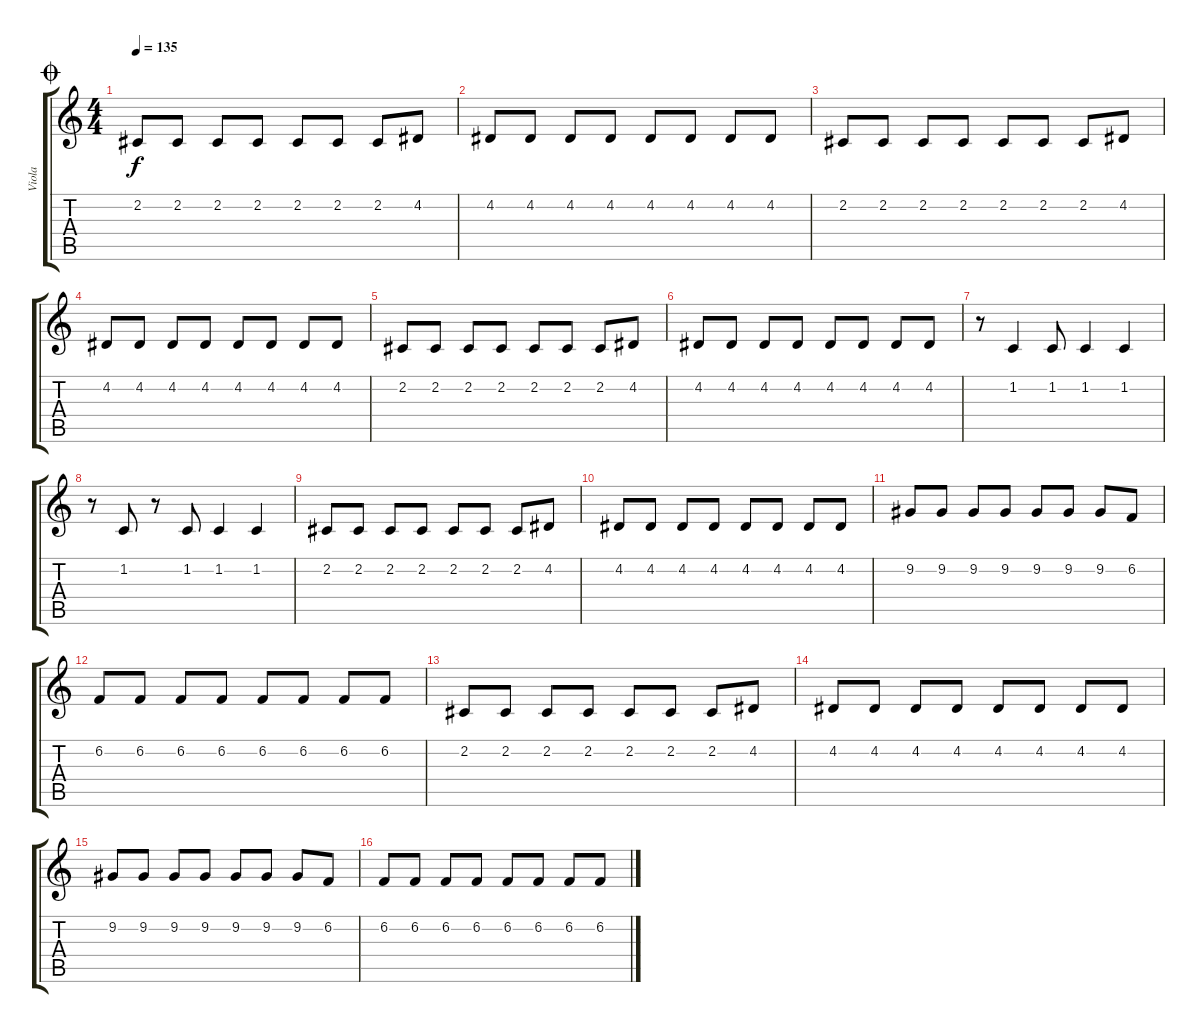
\track ("Viola" "Viola") {instrument viola}
\staff {score tabs}
\tuning (E4 B3 G3 D3 A2 E2) {hide}
\ts (4 4)
\jump coda
\tempo 135
\clef g2
\ks c
2.2.8{dy f} 2.2.8 2.2.8 2.2.8 2.2.8 2.2.8 2.2.8 4.2.8 |
4.2.8 4.2.8 4.2.8 4.2.8 4.2.8 4.2.8 4.2.8 4.2.8 |
2.2.8 2.2.8 2.2.8 2.2.8 2.2.8 2.2.8 2.2.8 4.2.8 |
4.2.8 4.2.8 4.2.8 4.2.8 4.2.8 4.2.8 4.2.8 4.2.8 |
2.2.8 2.2.8 2.2.8 2.2.8 2.2.8 2.2.8 2.2.8 4.2.8 |
4.2.8 4.2.8 4.2.8 4.2.8 4.2.8 4.2.8 4.2.8 4.2.8 |
r.8 1.2.4 1.2.8 1.2.4 1.2.4 |
r.8 1.2.8 r.8 1.2.8 1.2.4 1.2.4 |
2.2.8 2.2.8 2.2.8 2.2.8 2.2.8 2.2.8 2.2.8 4.2.8 |
4.2.8 4.2.8 4.2.8 4.2.8 4.2.8 4.2.8 4.2.8 4.2.8 |
9.2.8 9.2.8 9.2.8 9.2.8 9.2.8 9.2.8 9.2.8 6.2.8 |
6.2.8 6.2.8 6.2.8 6.2.8 6.2.8 6.2.8 6.2.8 6.2.8 |
2.2.8 2.2.8 2.2.8 2.2.8 2.2.8 2.2.8 2.2.8 4.2.8 |
4.2.8 4.2.8 4.2.8 4.2.8 4.2.8 4.2.8 4.2.8 4.2.8 |
9.2.8 9.2.8 9.2.8 9.2.8 9.2.8 9.2.8 9.2.8 6.2.8 |
6.2.8 6.2.8 6.2.8 6.2.8 6.2.8 6.2.8 6.2.8 6.2.8
